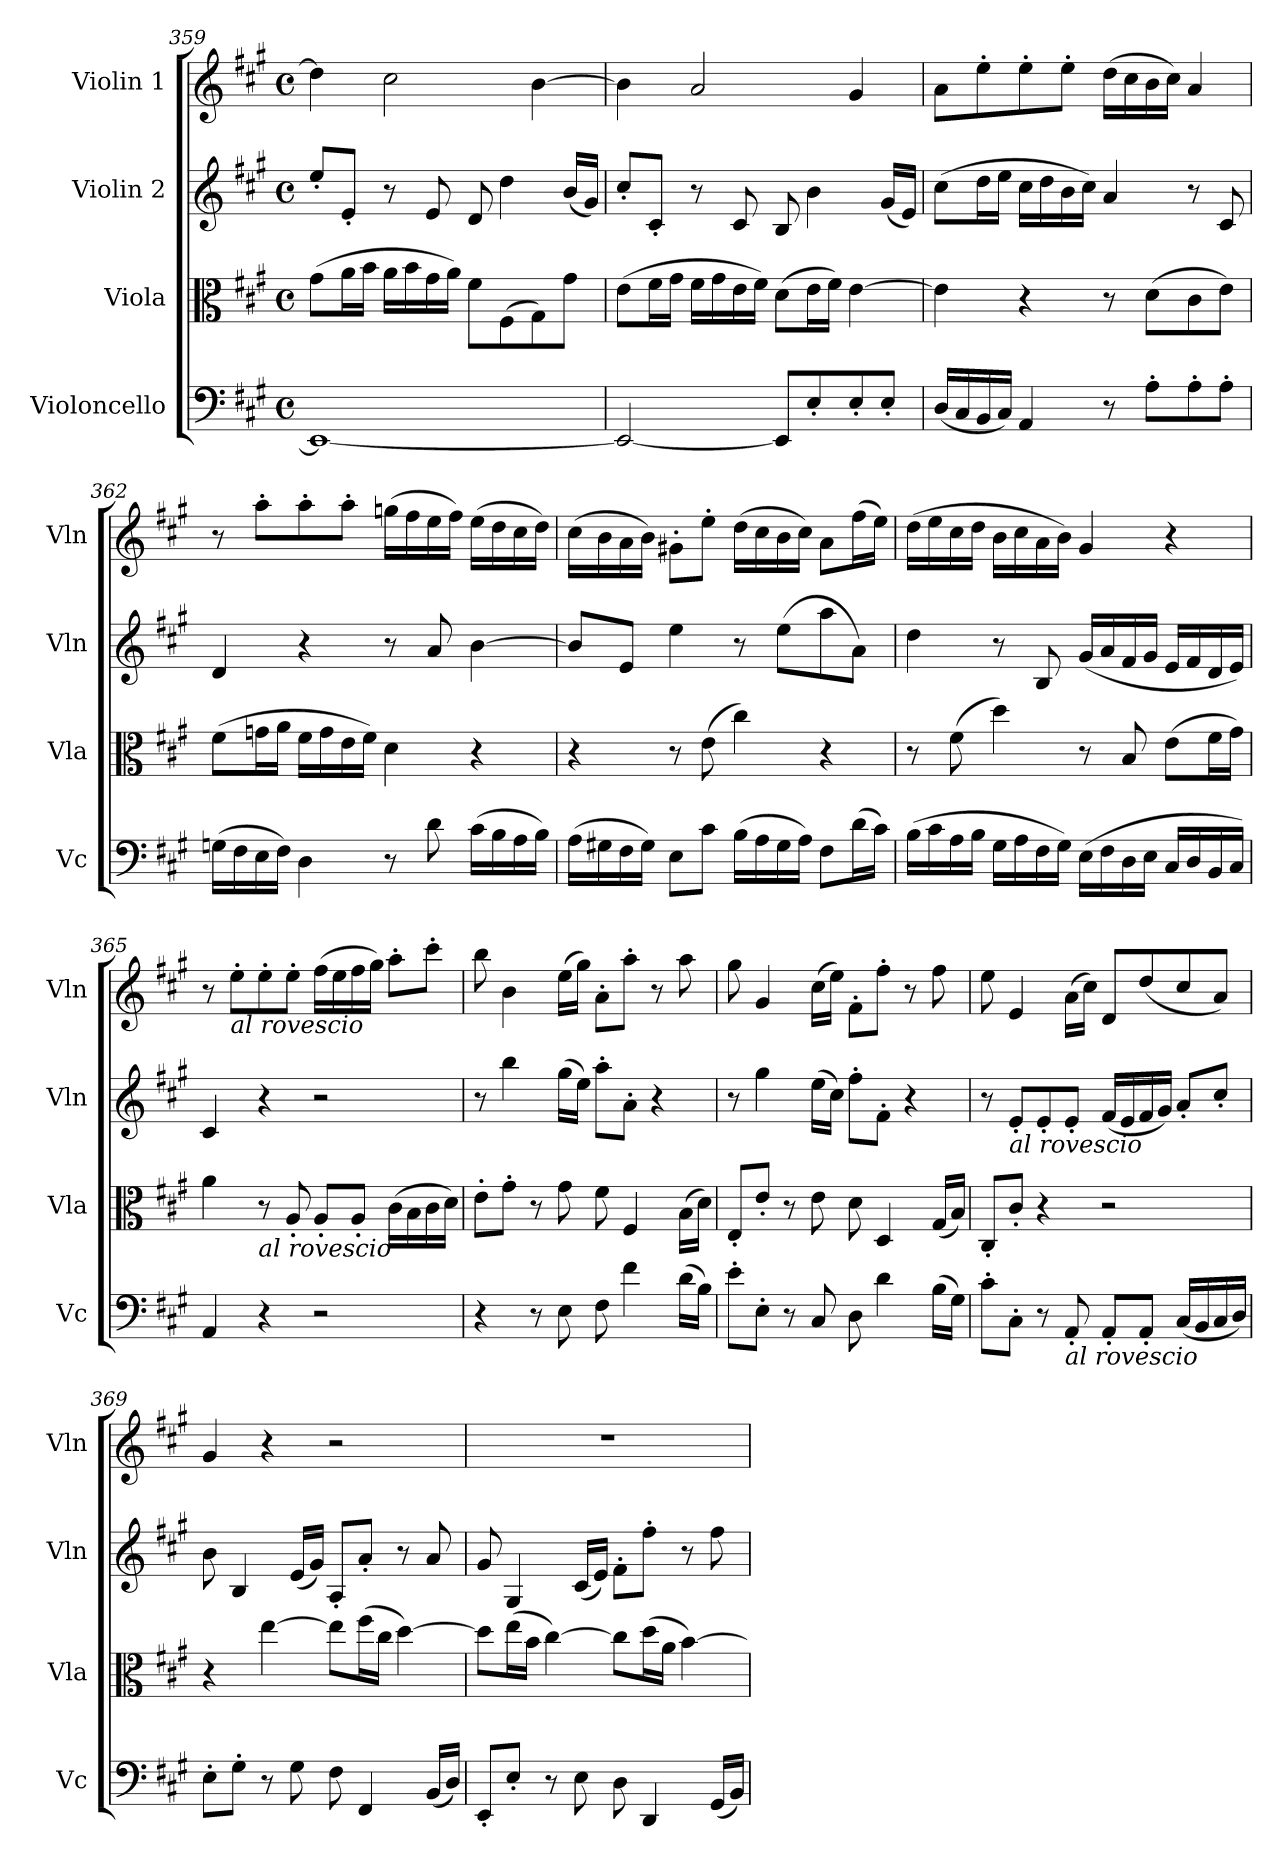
**kern	**kern	**kern	**kern
*part4	*part3	*part2	*part1
*staff4	*staff3	*staff2	*staff1
*I"Violoncello	*I"Viola	*I"Violin 2	*I"Violin 1
*I'Vc	*I'Vla	*I'Vln	*I'Vln
!!LO:LB:g=z
*clefF4	*clefC3	*clefG2	*clefG2
*k[f#c#g#]	*k[f#c#g#]	*k[f#c#g#]	*k[f#c#g#]
*M4/4	*M4/4	*M4/4	*M4/4
*met(c)	*met(c)	*met(c)	*met(c)
=359	=359	=359	=359
1EE_	(>8g#\L	8ee'/L	4dd\]
.	16a\L	8e'/J	.
.	16b\JJ	.	.
.	16a\LL	8r	2cc#\
.	16b\	.	.
.	16g#\	8e/	.
.	16a\JJ)	.	.
.	8f#\L	8d/	.
.	(>8F#\	4dd\	.
.	8G#\)	.	[4b\
.	8g#\J	(<16b/LL	.
.	.	16g#/JJ)	.
=360	=360	=360	=360
2EE/_	(>8e\L	8cc#'/L	4b\]
.	16f#\L	8c#'/J	.
.	16g#\JJ	.	.
.	16f#\LL	8r	2a/
.	16g#\	.	.
.	16e\	8c#/	.
.	16f#\JJ)	.	.
8EE/L]	(>8d\L	8B/	.
8E'/	16e\L	4b\	.
.	16f#\JJ)	.	.
8E'/	[4e\	.	4g#/
8E'/J	.	(<16g#/LL	.
.	.	16e/JJ)	.
=361	=361	=361	=361
(<16D/LL	4e\]	(>8cc#\L	8a\L
16C#/	.	.	.
16BB/	.	16dd\L	8ee'\
16C#/JJ)	.	16ee\JJ	.
4AA/	4r	16cc#\LL	8ee'\
.	.	16dd\	.
.	.	16b\	8ee'\J
.	.	16cc#\JJ)	.
8r	8r	4a/	(>16dd\LL
.	.	.	16cc#\
8A'\L	(>8d\L	.	16b\
.	.	.	16cc#\JJ)
8A'\	8c#\	8r	4a/
8A'\J	8e\J)	8c#/	.
!!LO:LB:g=z
=362	=362	=362	=362
(>16Gn\LL	(>8f#\L	4d/	8r
16F#\	.	.	.
16E\	16gn\L	.	8aa'\L
16F#\JJ)	16a\JJ	.	.
4D\	16f#\LL	4r	8aa'\
.	16g\	.	.
.	16e\	.	8aa'\J
.	16f#\JJ)	.	.
8r	4d\	8r	(>16ggn\LL
.	.	.	16ff#\
8d\	.	8a/	16ee\
.	.	.	16ff#\JJ)
(>16c#\LL	4r	[4b\	(>16ee\LL
16B\	.	.	16dd\
16A\	.	.	16cc#\
16B\JJ)	.	.	16dd\JJ)
=363	=363	=363	=363
(>16A\LL	4r	8b/L]	(>16cc#\LL
16G#X\	.	.	16b\
16F#\	.	8e/J	16a\
16G#\JJ)	.	.	16b\JJ)
8E\L	8r	4ee\	8g#X'\L
8c#\J	(>8e\	.	8ee'\J
(>16B\LL	4cc#\)	8r	(>16dd\LL
16A\	.	.	16cc#\
16G#\	.	(>8ee\L	16b\
16A\JJ)	.	.	16cc#\JJ)
8F#\L	4r	8aa\	8a\L
(>16d\L	.	8a\J)	(>16ff#\L
16c#\JJ)	.	.	16ee\JJ)
=364	=364	=364	=364
(>16B\LL	8r	4dd\	(>16dd\LL
16c#\	.	.	16ee\
16A\	(>8f#\	.	16cc#\
16B\JJ	.	.	16dd\JJ
16G#\LL	4dd\)	8r	16b\LL
16A\	.	.	16cc#\
16F#\	.	8B/	16a\
16G#\JJ)	.	.	16b\JJ)
(>16E\LL	8r	(<16g#/LL	4g#/
16F#\	.	16a/	.
16D\	8B/	16f#/	.
16E\JJ	.	16g#/JJ	.
16C#/LL	(>8e\L	16e/LL	4r
16D/	.	16f#/	.
16BB/	16f#\L	16d/	.
16C#/JJ)	16g#\JJ)	16e/JJ)	.
!!LO:PB:g=z
=365	=365	=365	=365
4AA/	4a\	4c#/	8r
!	!	!	!LO:TX:b:i:t=al rovescio
.	.	.	8ee'\L
!	!LO:TX:b:i:t=al rovescio	!	!
4r	8r	4r	8ee'\
.	8A'/	.	8ee'\J
2r	8A'/L	2r	(>16ff#\LL
.	.	.	16ee\
.	8A'/J	.	16ff#\
.	.	.	16gg#\JJ)
.	(>16c#\LL	.	8aa'\L
.	16B\	.	.
.	16c#\	.	8ccc#'\J
.	16d\JJ)	.	.
=366	=366	=366	=366
4r	8e'\L	8r	8bb\
.	8g#'\J	4bb\	4b\
8r	8r	.	.
8E\	8g#\	(>16gg#\LL	(>16ee\LL
.	.	16ee\JJ)	16gg#\JJ)
8F#\	8f#\	8aa'\L	8a'\L
4f#\	4F#/	8a'\J	8aa'\J
.	.	4r	8r
(>16d\LL	(>16B\LL	.	8aa\
16B\JJ)	16d\JJ)	.	.
=367	=367	=367	=367
8e'\L	8E'/L	8r	8gg#\
8E'\J	8e'/J	4gg#\	4g#/
8r	8r	.	.
8C#/	8e\	(>16ee\LL	(>16cc#\LL
.	.	16cc#\JJ)	16ee\JJ)
8D\	8d\	8ff#'\L	8f#'\L
4d\	4D/	8f#'\J	8ff#'\J
.	.	4r	8r
(>16B\LL	(<16G#/LL	.	8ff#\
16G#\JJ)	16B/JJ)	.	.
=368	=368	=368	=368
8c#'\L	8C#'/L	8r	8ee\
!	!	!LO:TX:b:i:t=al rovescio	!
8C#'\J	8c#'/J	8e'/L	4e/
8r	4r	8e'/	.
!LO:TX:b:i:t=al rovescio	!	!	!
8AA'/	.	8e'/J	(>16a\LL
.	.	.	16cc#\JJ)
8AA'/L	2r	(<16f#/LL	8d/L
.	.	16e/	.
8AA'/J	.	16f#/	(<8dd/
.	.	16g#/JJ)	.
(<16C#/LL	.	8a'/L	8cc#/
16BB/	.	.	.
16C#/	.	8cc#'/J	8a/J)
16D/JJ)	.	.	.
!!LO:LB:g=z
=369	=369	=369	=369
8E'\L	4r	8b\	4g#/
8G#'\J	.	4B/	.
8r	[4ee\	.	4r
8G#\	.	(<16e/LL	.
.	.	16g#/JJ)	.
8F#\	8ee\L]	8A'/L	2r
4FF#/	(>16ff#\L	8a'/J	.
.	16cc#\JJ	.	.
.	[4dd\)	8r	.
(<16BB/LL	.	8a/	.
16D/JJ)	.	.	.
=370	=370	=370	=370
8EE'/L	8dd\L]	8g#/	1r
8E'/J	(>16ee\L	4G#/	.
.	16b\JJ	.	.
8r	[4cc#\)	.	.
8E\	.	(<16c#/LL	.
.	.	16e/JJ)	.
8D\	8cc#\L]	8f#'\L	.
4DD/	(>16dd\L	8ff#'\J	.
.	16a\JJ	.	.
.	[4b\)	8r	.
(<16GG#/LL	.	8ff#\	.
16BB/JJ)	.	.	.
=	=	=	=
*-	*-	*-	*-
